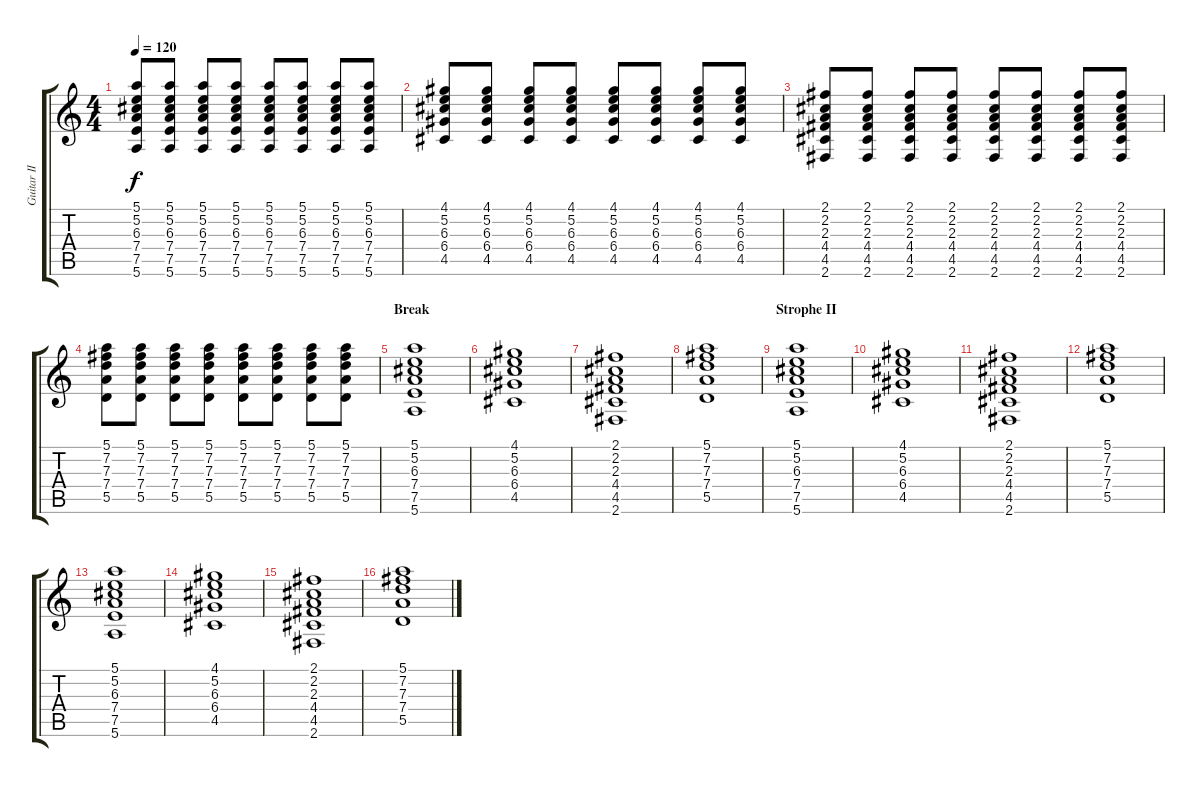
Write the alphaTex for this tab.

\track ("Guitar II" "Guitar II") {instrument acousticguitarsteel}
\staff {score tabs}
\tuning (E4 B3 G3 D3 A2 E2) {hide}
\ts (4 4)
\tempo 120
\clef g2
\ks c
(5.1 5.2 6.3 7.4 7.5 5.6).8{dy f} (5.1 5.2 6.3 7.4 7.5 5.6).8 (5.1 5.2 6.3 7.4 7.5 5.6).8 (5.1 5.2 6.3 7.4 7.5 5.6).8 (5.1 5.2 6.3 7.4 7.5 5.6).8 (5.1 5.2 6.3 7.4 7.5 5.6).8 (5.1 5.2 6.3 7.4 7.5 5.6).8 (5.1 5.2 6.3 7.4 7.5 5.6).8 |
(4.1 5.2 6.3 6.4 4.5).8 (4.1 5.2 6.3 6.4 4.5).8 (4.1 5.2 6.3 6.4 4.5).8 (4.1 5.2 6.3 6.4 4.5).8 (4.1 5.2 6.3 6.4 4.5).8 (4.1 5.2 6.3 6.4 4.5).8 (4.1 5.2 6.3 6.4 4.5).8 (4.1 5.2 6.3 6.4 4.5).8 |
(2.1 2.2 2.3 4.4 4.5 2.6).8 (2.1 2.2 2.3 4.4 4.5 2.6).8 (2.1 2.2 2.3 4.4 4.5 2.6).8 (2.1 2.2 2.3 4.4 4.5 2.6).8 (2.1 2.2 2.3 4.4 4.5 2.6).8 (2.1 2.2 2.3 4.4 4.5 2.6).8 (2.1 2.2 2.3 4.4 4.5 2.6).8 (2.1 2.2 2.3 4.4 4.5 2.6).8 |
(5.1 7.2 7.3 7.4 5.5).8 (5.1 7.2 7.3 7.4 5.5).8 (5.1 7.2 7.3 7.4 5.5).8 (5.1 7.2 7.3 7.4 5.5).8 (5.1 7.2 7.3 7.4 5.5).8 (5.1 7.2 7.3 7.4 5.5).8 (5.1 7.2 7.3 7.4 5.5).8 (5.1 7.2 7.3 7.4 5.5).8 |
\section ("" "Break")
(5.1 5.2 6.3 7.4 7.5 5.6).1 |
(4.1 5.2 6.3 6.4 4.5).1 |
(2.1 2.2 2.3 4.4 4.5 2.6).1 |
(5.1 7.2 7.3 7.4 5.5).1 |
\section ("" "Strophe II")
(5.1 5.2 6.3 7.4 7.5 5.6).1 |
(4.1 5.2 6.3 6.4 4.5).1 |
(2.1 2.2 2.3 4.4 4.5 2.6).1 |
(5.1 7.2 7.3 7.4 5.5).1 |
(5.1 5.2 6.3 7.4 7.5 5.6).1 |
(4.1 5.2 6.3 6.4 4.5).1 |
(2.1 2.2 2.3 4.4 4.5 2.6).1 |
(5.1 7.2 7.3 7.4 5.5).1
